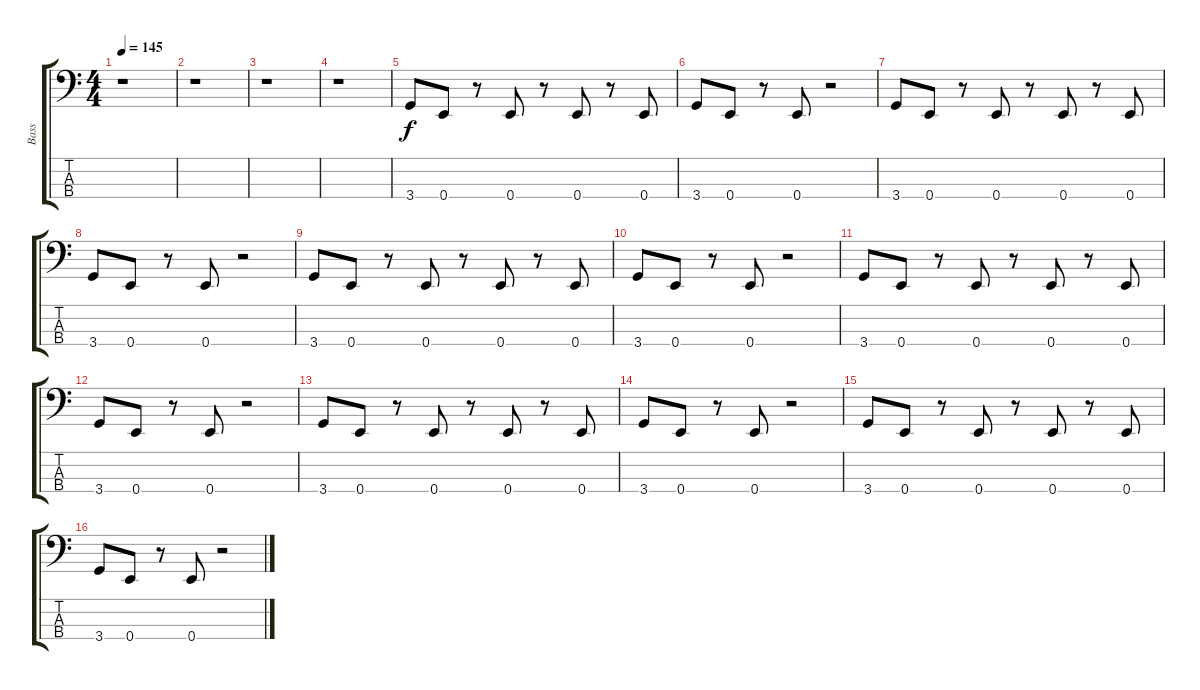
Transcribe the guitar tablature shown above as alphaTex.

\track ("Bass" "Bass") {instrument slapbass1}
\staff {score tabs}
\tuning (G2 D2 A1 E1) {hide}
\ts (4 4)
\tempo 145
\clef f4
\ks c
r.1{dy f instrument slapbass1} |
r.1 |
r.1 |
r.1 |
3.4.8 0.4.8 r.8 0.4.8 r.8 0.4.8 r.8 0.4.8 |
3.4.8 0.4.8 r.8 0.4.8 r.2 |
3.4.8 0.4.8 r.8 0.4.8 r.8 0.4.8 r.8 0.4.8 |
3.4.8 0.4.8 r.8 0.4.8 r.2 |
3.4.8 0.4.8 r.8 0.4.8 r.8 0.4.8 r.8 0.4.8 |
3.4.8 0.4.8 r.8 0.4.8 r.2 |
3.4.8 0.4.8 r.8 0.4.8 r.8 0.4.8 r.8 0.4.8 |
3.4.8 0.4.8 r.8 0.4.8 r.2 |
3.4.8 0.4.8 r.8 0.4.8 r.8 0.4.8 r.8 0.4.8 |
3.4.8 0.4.8 r.8 0.4.8 r.2 |
3.4.8 0.4.8 r.8 0.4.8 r.8 0.4.8 r.8 0.4.8 |
3.4.8 0.4.8 r.8 0.4.8 r.2
